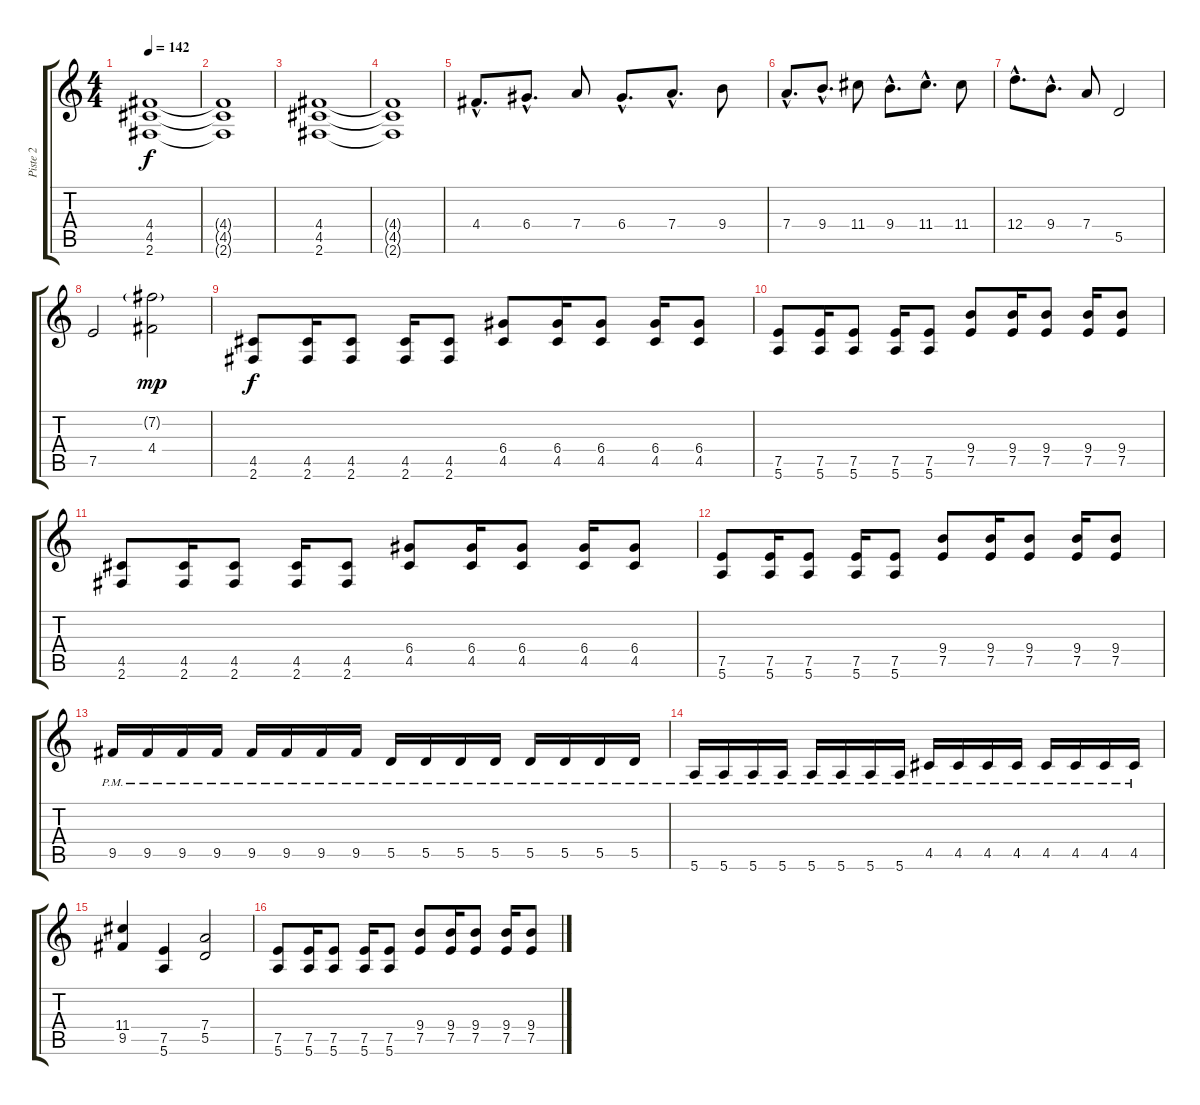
\track ("Piste 2" "Piste 2") {instrument overdrivenguitar}
\staff {score tabs}
\tuning (E4 B3 G3 D3 A2 E2) {hide}
\ts (4 4)
\tempo 142
\clef g2
\ks c
(4.4 4.5 2.6).1{dy f instrument overdrivenguitar} |
(4.4{t} 4.5{t} 2.6{t}).1 |
(4.4 4.5 2.6).1 |
(4.4{t} 4.5{t} 2.6{t}).1 |
4.4{hac}.8{d balance 7} 6.4{hac}.8{d} 7.4.8 6.4{hac}.8{d} 7.4{hac}.8{d} 9.4.8 |
7.4{hac}.8{d} 9.4{hac}.8{d} 11.4.8 9.4{hac}.8{d} 11.4{hac}.8{d} 11.4.8 |
12.4{hac}.8{d} 9.4{hac}.8{d} 7.4.8 5.5.2 |
7.5.2 (7.2{g} 4.4).2{dy mp} |
(4.5 2.6).8{dy f volume 13 balance 0} (4.5 2.6).16 (4.5 2.6).8 (4.5 2.6).16 (4.5 2.6).8 (6.4 4.5).8 (6.4 4.5).16 (6.4 4.5).8 (6.4 4.5).16 (6.4 4.5).8 |
(7.5 5.6).8 (7.5 5.6).16 (7.5 5.6).8 (7.5 5.6).16 (7.5 5.6).8 (9.4 7.5).8 (9.4 7.5).16 (9.4 7.5).8 (9.4 7.5).16 (9.4 7.5).8 |
(4.5 2.6).8 (4.5 2.6).16 (4.5 2.6).8 (4.5 2.6).16 (4.5 2.6).8 (6.4 4.5).8 (6.4 4.5).16 (6.4 4.5).8 (6.4 4.5).16 (6.4 4.5).8 |
(7.5 5.6).8 (7.5 5.6).16 (7.5 5.6).8 (7.5 5.6).16 (7.5 5.6).8 (9.4 7.5).8 (9.4 7.5).16 (9.4 7.5).8 (9.4 7.5).16 (9.4 7.5).8 |
9.5{pm}.16 9.5{pm}.16 9.5{pm}.16 9.5{pm}.16 9.5{pm}.16 9.5{pm}.16 9.5{pm}.16 9.5{pm}.16 5.5{pm}.16 5.5{pm}.16 5.5{pm}.16 5.5{pm}.16 5.5{pm}.16 5.5{pm}.16 5.5{pm}.16 5.5{pm}.16 |
5.6{pm}.16 5.6{pm}.16 5.6{pm}.16 5.6{pm}.16 5.6{pm}.16 5.6{pm}.16 5.6{pm}.16 5.6{pm}.16 4.5{pm}.16 4.5{pm}.16 4.5{pm}.16 4.5{pm}.16 4.5{pm}.16 4.5{pm}.16 4.5{pm}.16 4.5{pm}.16 |
(11.4 9.5).4 (7.5 5.6).4 (7.4 5.5).2 |
(7.5 5.6).8 (7.5 5.6).16 (7.5 5.6).8 (7.5 5.6).16 (7.5 5.6).8 (9.4 7.5).8 (9.4 7.5).16 (9.4 7.5).8 (9.4 7.5).16 (9.4 7.5).8
